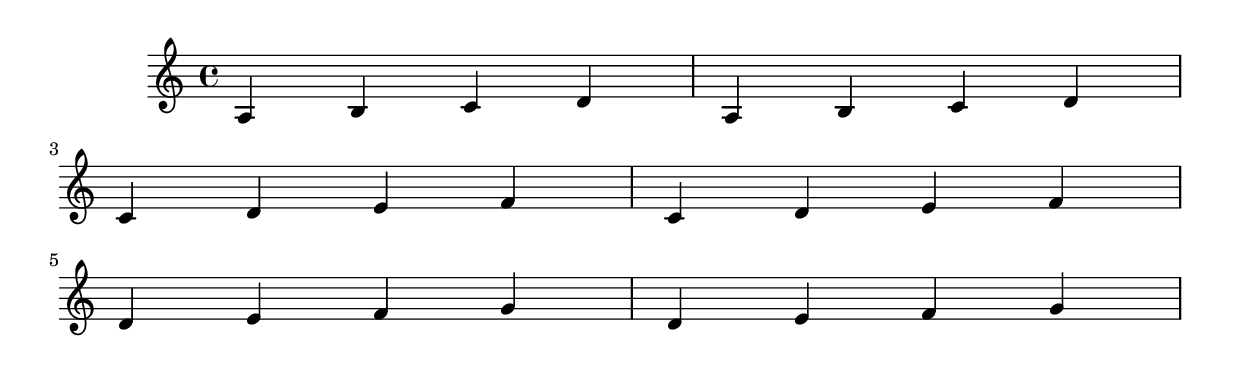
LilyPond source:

\version "2.11.51"

\header{
    texidoc="If there are no good places to have a page turn,
the optimal-breaker will just have to recover gracefully. This
should appear on 3 pages.
"
}

\book {
  \paper {
    #(define page-breaking ly:page-turn-breaking)
    paper-height = #65
    print-page-number = ##t
  }

  \score {
    \relative c' {
      a b c d a b c d \break
      c d e f c d e f \break
      d e f g d e f g
    }
  }
}


